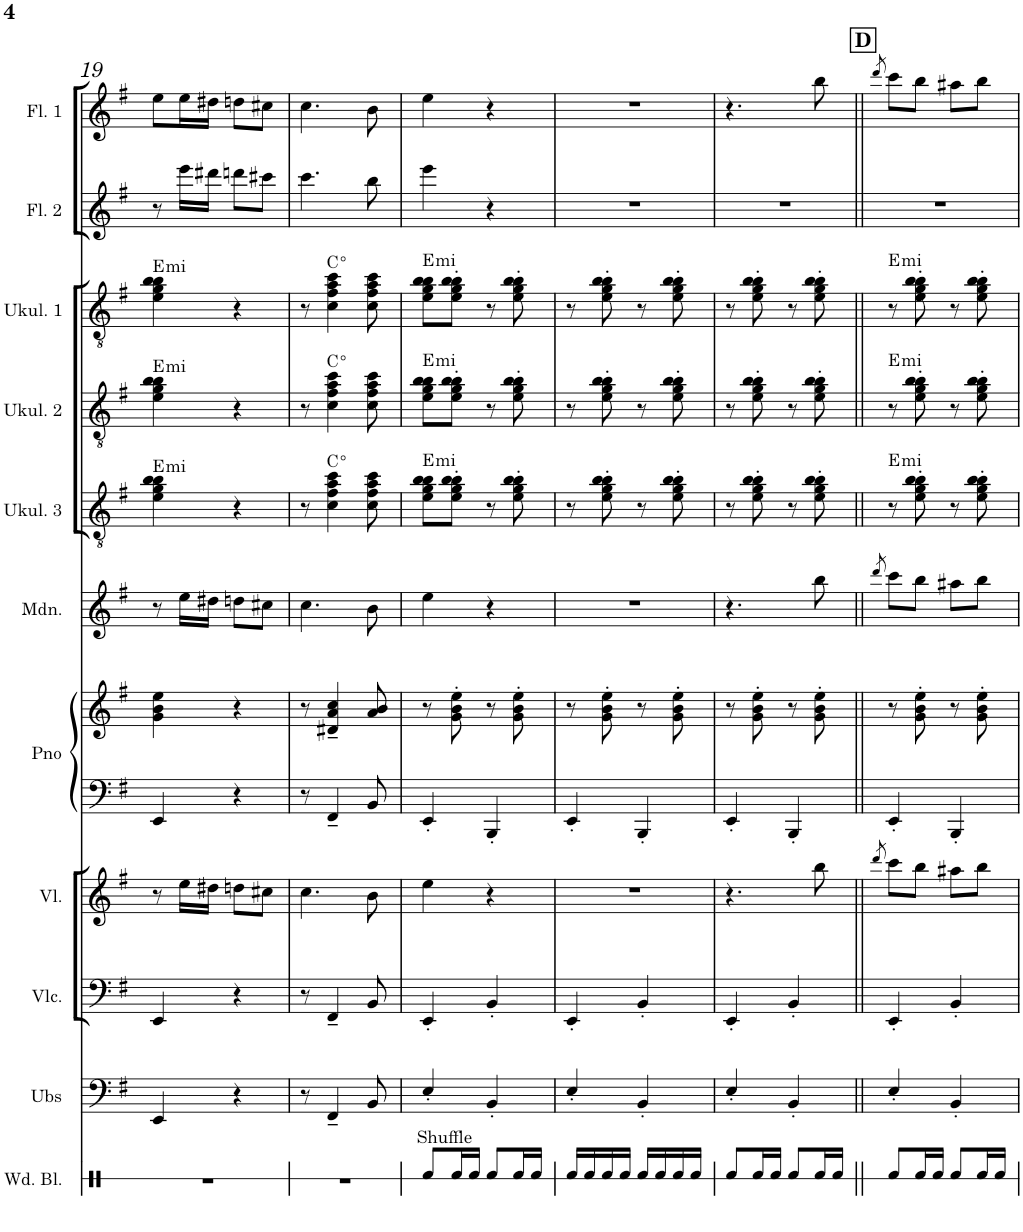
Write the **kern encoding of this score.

**kern	**kern	**kern	**kern	**kern	**kern	**kern	**kern	**harte	**kern	**harte	**kern	**harte	**kern	**kern
*part11	*part10	*part9	*part8	*part7	*part7	*part6	*part5	*part5	*part4	*part4	*part3	*part3	*part2	*part1
*staff12	*staff11	*staff10	*staff9	*staff8	*staff7	*staff6	*staff5	*	*staff4	*	*staff3	*	*staff2	*staff1
*I"Wood Blocks	*I"UkuBass	*I"Violoncelle	*I"Violon	*I"Piano	*	*I"Mandoline	*I"Ukulélé 3	*	*I"Ukulélé 2	*	*I"Ukulélé 1	*	*I"Flûte 2	*I"Flûte 1
*I'Wd. Bl.	*I'Ubs	*I'Vlc.	*I'Vl.	*I'Pno	*	*I'Mdn.	*I'Ukul. 3	*	*I'Ukul. 2	*	*I'Ukul. 1	*	*I'Fl. 2	*I'Fl. 1
!!LO:PB:g=z
*clefX	*clefF4	*clefF4	*clefG2	*clefF4	*clefG2	*clefG2	*clefGv2	*	*clefGv2	*	*clefGv2	*	*clefG2	*clefG2
*	*Trd7c12	*	*	*	*	*	*	*	*	*	*	*	*	*
*k[]	*k[f#]	*k[f#]	*k[f#]	*k[f#]	*k[f#]	*k[f#]	*k[f#]	*	*k[f#]	*	*k[f#]	*	*k[f#]	*k[f#]
*	*e:	*e:	*e:	*e:	*e:	*e:	*e:	*	*e:	*	*e:	*	*e:	*e:
*M2/4	*M2/4	*M2/4	*M2/4	*M2/4	*M2/4	*M2/4	*M2/4	*	*M2/4	*	*M2/4	*	*M2/4	*M2/4
=19	=19	=19	=19	=19	=19	=19	=19	=19	=19	=19	=19	=19	=19	=19
!	!	!	!	!	!	!	!	!LO:H:kt=mi	!	!LO:H:kt=mi	!	!LO:H:kt=mi	!	!
2r	4EE/	4EE/	8r	4EE/	4g\ 4b\ 4ee\	8r	4e\ 4g\ 4b\ 4b\	E:min	4e\ 4g\ 4b\ 4b\	E:min	4e\ 4g\ 4b\ 4b\	E:min	8r	8ee\L
.	.	.	16ee\LL	.	.	16ee\LL	.	.	.	.	.	.	16eee\LL	16ee\L
.	.	.	16dd#X\JJ	.	.	16dd#X\JJ	.	.	.	.	.	.	16ddd#X\JJ	16dd#X\JJ
.	4r	4r	8ddn\L	4r	4r	8ddn\L	4r	.	4r	.	4r	.	8dddn\L	8ddn\L
.	.	.	8cc#X\J	.	.	8cc#X\J	.	.	.	.	.	.	8ccc#X\J	8cc#X\J
=20	=20	=20	=20	=20	=20	=20	=20	=20	=20	=20	=20	=20	=20	=20
2r	8r	8r	4.cc\	8r	8r	4.cc\	8r	.	8r	.	8r	.	4.ccc\	4.cc\
!	!	!	!	!	!	!	!	!LO:H:kt=°	!	!LO:H:kt=°	!	!LO:H:kt=°	!	!
.	4FF#~/	4FF#~/	.	4FF#~/	4d#X/~ 4a/~ 4cc/~	.	4c\ 4f#\ 4a\ 4cc\	.	4c\ 4f#\ 4a\ 4cc\	.	4c\ 4f#\ 4a\ 4cc\	.	.	.
.	8BB/	8BB/	8b\	8BB/	8a/ 8b/	8b\	8c\ 8f#\ 8a\ 8cc\	.	8c\ 8f#\ 8a\ 8cc\	.	8c\ 8f#\ 8a\ 8cc\	.	8bb\	8b\
=21	=21	=21	=21	=21	=21	=21	=21	=21	=21	=21	=21	=21	=21	=21
!LO:TX:a:t=Shuffle	!	!	!	!	!	!	!	!LO:H:kt=mi	!	!LO:H:kt=mi	!	!LO:H:kt=mi	!	!
8Rf/L	4E'/	4EE'/	4ee\	4EE'/	8r	4ee\	8e\ 8g\ 8b\ 8b\L	E:min	8e\ 8g\ 8b\ 8b\L	E:min	8e\ 8g\ 8b\ 8b\L	E:min	4eee\	4ee\
16Rf/L	.	.	.	.	8g\' 8b\' 8ee\'	.	8e\' 8g\' 8b\' 8b\'J	.	8e\' 8g\' 8b\' 8b\'J	.	8e\' 8g\' 8b\' 8b\'J	.	.	.
16Rf/JJ	.	.	.	.	.	.	.	.	.	.	.	.	.	.
8Rf/L	4BB'/	4BB'/	4r	4BBB'/	8r	4r	8r	.	8r	.	8r	.	4r	4r
16Rf/L	.	.	.	.	8g\' 8b\' 8ee\'	.	8e\' 8g\' 8b\' 8b\'	.	8e\' 8g\' 8b\' 8b\'	.	8e\' 8g\' 8b\' 8b\'	.	.	.
16Rf/JJ	.	.	.	.	.	.	.	.	.	.	.	.	.	.
=22	=22	=22	=22	=22	=22	=22	=22	=22	=22	=22	=22	=22	=22	=22
16Rf/LL	4E'/	4EE'/	2r	4EE'/	8r	2r	8r	.	8r	.	8r	.	2r	2r
16Rf/	.	.	.	.	.	.	.	.	.	.	.	.	.	.
16Rf/	.	.	.	.	8g\' 8b\' 8ee\'	.	8e\' 8g\' 8b\' 8b\'	.	8e\' 8g\' 8b\' 8b\'	.	8e\' 8g\' 8b\' 8b\'	.	.	.
16Rf/JJ	.	.	.	.	.	.	.	.	.	.	.	.	.	.
16Rf/LL	4BB'/	4BB'/	.	4BBB'/	8r	.	8r	.	8r	.	8r	.	.	.
16Rf/	.	.	.	.	.	.	.	.	.	.	.	.	.	.
16Rf/	.	.	.	.	8g\' 8b\' 8ee\'	.	8e\' 8g\' 8b\' 8b\'	.	8e\' 8g\' 8b\' 8b\'	.	8e\' 8g\' 8b\' 8b\'	.	.	.
16Rf/JJ	.	.	.	.	.	.	.	.	.	.	.	.	.	.
=23	=23	=23	=23	=23	=23	=23	=23	=23	=23	=23	=23	=23	=23	=23
8Rf/L	4E'/	4EE'/	4.r	4EE'/	8r	4.r	8r	.	8r	.	8r	.	2r	4.r
16Rf/L	.	.	.	.	8g\' 8b\' 8ee\'	.	8e\' 8g\' 8b\' 8b\'	.	8e\' 8g\' 8b\' 8b\'	.	8e\' 8g\' 8b\' 8b\'	.	.	.
16Rf/JJ	.	.	.	.	.	.	.	.	.	.	.	.	.	.
8Rf/L	4BB'/	4BB'/	.	4BBB'/	8r	.	8r	.	8r	.	8r	.	.	.
16Rf/L	.	.	8bb\	.	8g\' 8b\' 8ee\'	8bb\	8e\' 8g\' 8b\' 8b\'	.	8e\' 8g\' 8b\' 8b\'	.	8e\' 8g\' 8b\' 8b\'	.	.	8bb\
16Rf/JJ	.	.	.	.	.	.	.	.	.	.	.	.	.	.
!!LO:REH:place=s1:a:B:cj:fs=12:t=D
=24||	=24||	=24||	=24||	=24||	=24||	=24||	=24||	=24||	=24||	=24||	=24||	=24||	=24||	=24||
.	.	.	8qddd/	.	.	8qddd/	.	.	.	.	.	.	.	8qddd/
!	!	!	!	!	!	!	!	!LO:H:kt=mi	!	!LO:H:kt=mi	!	!LO:H:kt=mi	!	!
8Rf/L	4E'/	4EE'/	8ccc\L	4EE'/	8r	8ccc\L	8r	E:min	8r	E:min	8r	E:min	2r	8ccc\L
16Rf/L	.	.	8bb\J	.	8g\' 8b\' 8ee\'	8bb\J	8e\' 8g\' 8b\' 8b\'	.	8e\' 8g\' 8b\' 8b\'	.	8e\' 8g\' 8b\' 8b\'	.	.	8bb\J
16Rf/JJ	.	.	.	.	.	.	.	.	.	.	.	.	.	.
8Rf/L	4BB'/	4BB'/	8aa#X\L	4BBB'/	8r	8aa#X\L	8r	.	8r	.	8r	.	.	8aa#X\L
16Rf/L	.	.	8bb\J	.	8g\' 8b\' 8ee\'	8bb\J	8e\' 8g\' 8b\' 8b\'	.	8e\' 8g\' 8b\' 8b\'	.	8e\' 8g\' 8b\' 8b\'	.	.	8bb\J
16Rf/JJ	.	.	.	.	.	.	.	.	.	.	.	.	.	.
=	=	=	=	=	=	=	=	=	=	=	=	=	=	=
*-	*-	*-	*-	*-	*-	*-	*-	*-	*-	*-	*-	*-	*-	*-
